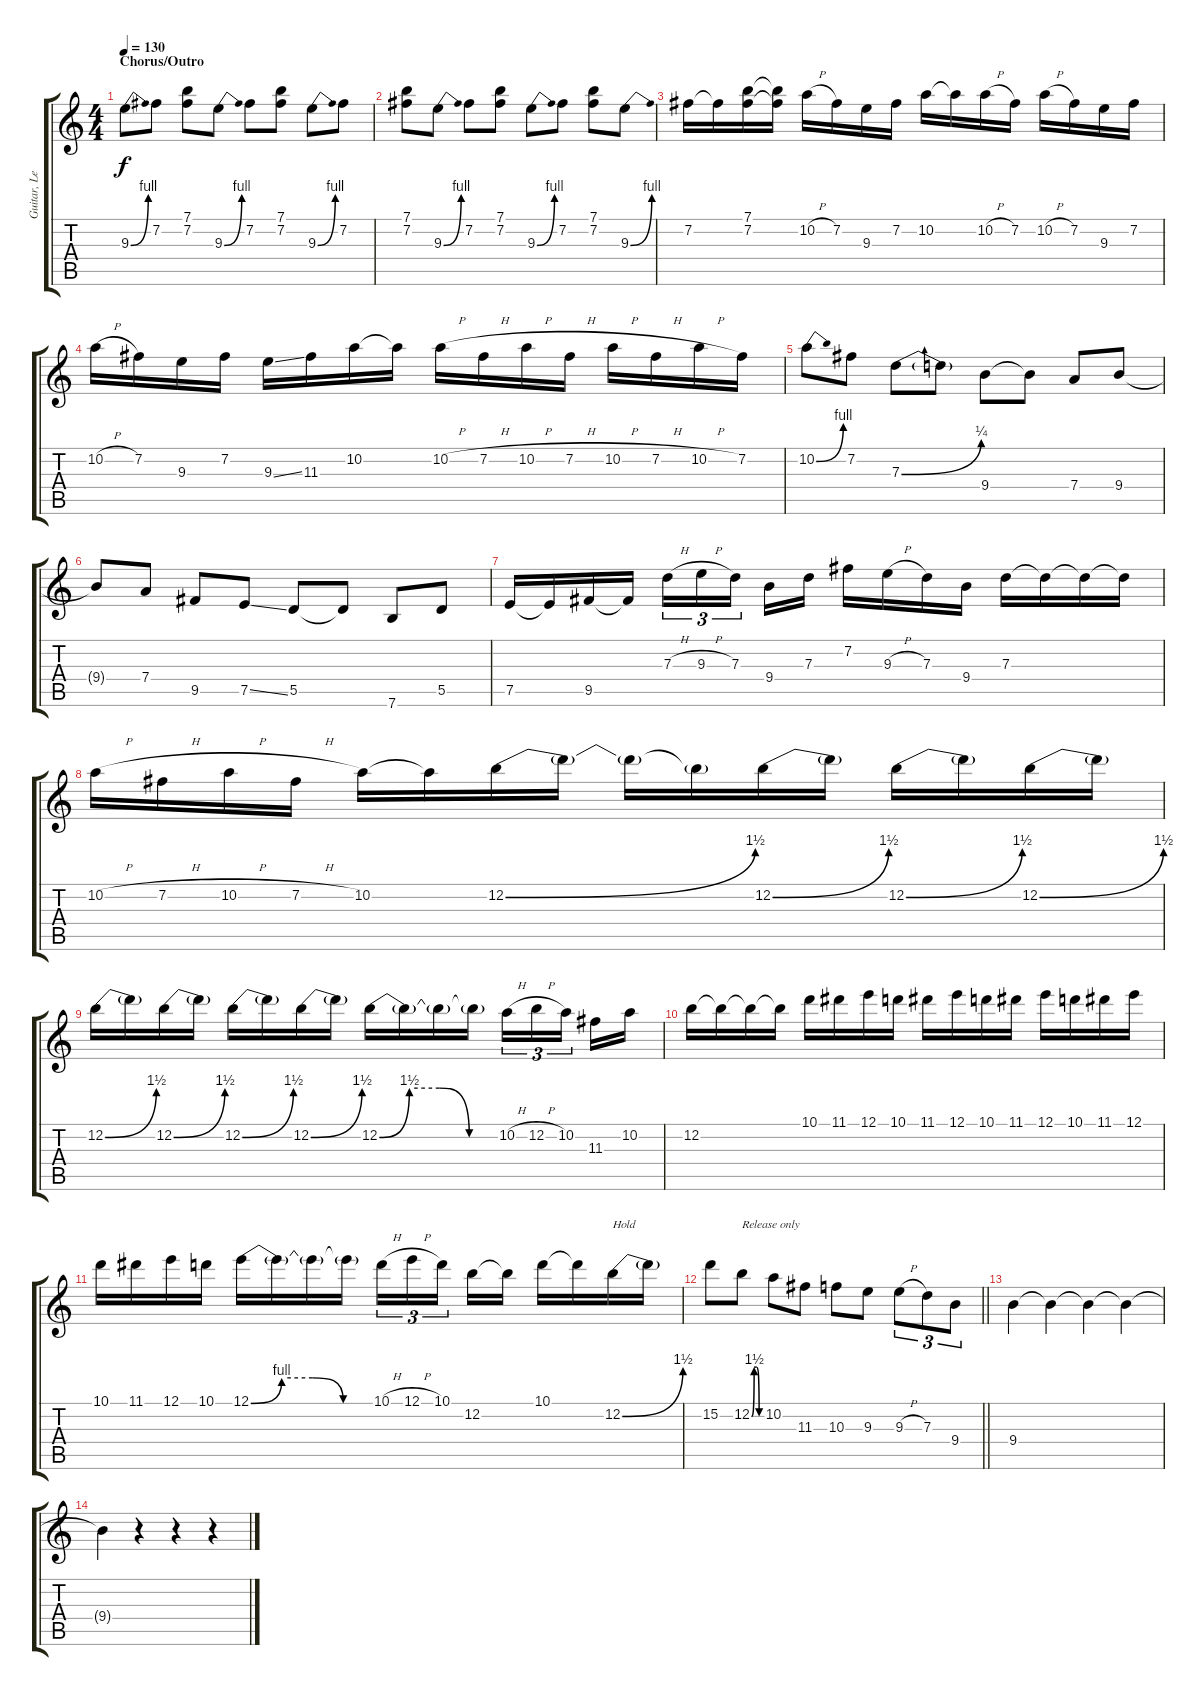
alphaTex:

\track ("Guitar, Lead" "Guitar, Le") {instrument distortionguitar}
\staff {score tabs}
\tuning (E4 B3 G3 D3 A2 E2) {hide}
\ts (4 4)
\section ("" "Chorus/Outro")
\tempo 130
\clef g2
\ks c
9.3{be (bend 0 0 60 4)}.8{dy f} 7.2.8 (7.1 7.2).8 9.3{be (bend 0 0 60 4)}.8 7.2.8 (7.1 7.2).8 9.3{be (bend 0 0 60 4)}.8 7.2.8 |
(7.1 7.2).8 9.3{be (bend 0 0 60 4)}.8 7.2.8 (7.1 7.2).8 9.3{be (bend 0 0 60 4)}.8 7.2.8 (7.1 7.2).8 9.3{be (bend 0 0 60 4)}.8 |
7.2.16 7.2{t}.16 (7.1 7.2).16 (7.1{t} 7.2{t}).16 10.2{h}.16 7.2.16 9.3.16 7.2.16 10.2.16 10.2{t}.16 10.2{h}.16 7.2.16 10.2{h}.16 7.2.16 9.3.16 7.2.16 |
10.2{h}.16 7.2.16 9.3.16 7.2.16 9.3{ss}.16 11.3.16 10.2.16 10.2{t}.16 10.2{h}.16 7.2{h}.16 10.2{h}.16 7.2{h}.16 10.2{h}.16 7.2{h}.16 10.2{h}.16 7.2.16 |
10.2{be (bend 0 0 60 4)}.8 7.2.8 7.3{be (bend 0 0 60 1)}.8 7.3{t}.8 9.4.8 9.4{t}.8 7.4.8 9.4.8 |
9.4{t}.8 7.4.8 9.5.8 7.5{ss}.8 5.5.8 5.5{t}.8 7.6.8 5.5.8 |
7.5.16 7.5{t}.16 9.5.16 9.5{t}.16 7.3{h}.16{tu (3 2)} 9.3{h}.16{tu (3 2)} 7.3.16{tu (3 2) beam splitsecondary} 9.4.16 7.3.16 7.2.16 9.3{h}.16 7.3.16 9.4.16 7.3.16 7.3{t}.16 7.3{t}.16 7.3{t}.16 |
10.2{h}.16 7.2{h}.16 10.2{h}.16 7.2{h}.16 10.2.16 10.2{t}.16 12.2{be (bend 0 0 60 6)}.16 12.2{t}.16 12.2{t}.16 12.2{t}.16 12.2{be (bend 0 0 60 6)}.16 12.2{t}.16 12.2{be (bend 0 0 60 6)}.16 12.2{t}.16 12.2{be (bend 0 0 60 6)}.16 12.2{t}.16 |
12.2{be (bend 0 0 60 6)}.16 12.2{t}.16 12.2{be (bend 0 0 60 6)}.16 12.2{t}.16 12.2{be (bend 0 0 60 6)}.16 12.2{t}.16 12.2{be (bend 0 0 60 6)}.16 12.2{t}.16 12.2{be (custom 0 0 15 6 30 6 45 0 60 0)}.16 12.2{t}.16 12.2{t}.16 12.2{t}.16 10.2{h}.16{tu (3 2)} 12.2{h}.16{tu (3 2)} 10.2.16{tu (3 2) beam splitsecondary} 11.3.16 10.2.16 |
12.2.16 12.2{t}.16 12.2{t}.16 12.2{t}.16 10.1.16 11.1.16 12.1.16 10.1.16 11.1.16 12.1.16 10.1.16 11.1.16 12.1.16 10.1.16 11.1.16 12.1.16 |
10.1.16 11.1.16 12.1.16 10.1.16 12.1{be (custom 0 0 15 4 30 4 45 0 60 0)}.16 12.1{t}.16 12.1{t}.16 12.1{t}.16 10.1{h}.16{tu (3 2)} 12.1{h}.16{tu (3 2)} 10.1.16{tu (3 2) beam splitsecondary} 12.2.16 12.2{t}.16 10.1.16 10.1{t}.16 12.2{be (bend 0 0 60 6)}.16{txt "Hold"} 12.2{t}.16 |
\barLineRight lightlight
15.2.8 12.2{be (custom 0 0 15 6 30 6 45 0 60 0)}.8{txt "Release only"} 10.2.8 11.3.8 10.3.8 9.3.8 9.3{h}.8{tu (3 2)} 7.3.8{tu (3 2)} 9.4.8{tu (3 2)} |
9.4.4 9.4{t}.4 9.4{t}.4 9.4{t}.4 |
9.4{t}.4 r.4 r.4 r.4
